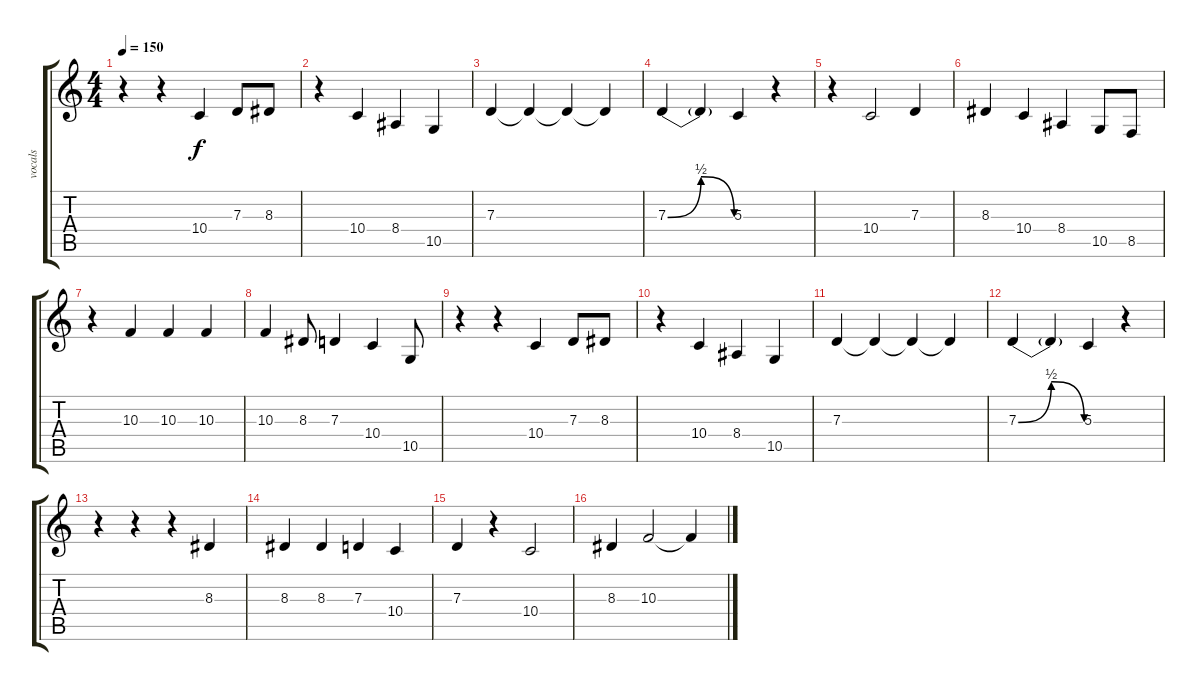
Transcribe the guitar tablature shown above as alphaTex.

\track ("vocals" "vocals") {instrument violin}
\staff {score tabs}
\tuning (E4 B3 G3 D3 A2 E2) {hide}
\ts (4 4)
\tempo 150
\clef g2
\ks c
r.4{dy f} r.4 10.4.4 7.3.8 8.3.8 |
r.4 10.4.4 8.4.4 10.5.4 |
7.3.4 7.3{t}.4 7.3{t}.4 7.3{t}.4 |
7.3{be (bendrelease 0 0 15 2 45 2 60 0)}.4 7.3{t}.4 5.3.4 r.4 |
r.4 10.4.2 7.3.4 |
8.3.4 10.4.4 8.4.4 10.5.8 8.5.8 |
r.4 10.3.4 10.3.4 10.3.4 |
10.3.4 8.3.8 7.3.4 10.4.4 10.5.8 |
r.4 r.4 10.4.4 7.3.8 8.3.8 |
r.4 10.4.4 8.4.4 10.5.4 |
7.3.4 7.3{t}.4 7.3{t}.4 7.3{t}.4 |
7.3{be (bendrelease 0 0 15 2 45 2 60 0)}.4 7.3{t}.4 5.3.4 r.4 |
r.4 r.4 r.4 8.3.4 |
8.3.4 8.3.4 7.3.4 10.4.4 |
7.3.4 r.4 10.4.2 |
8.3.4 10.3.2 10.3{t}.4
